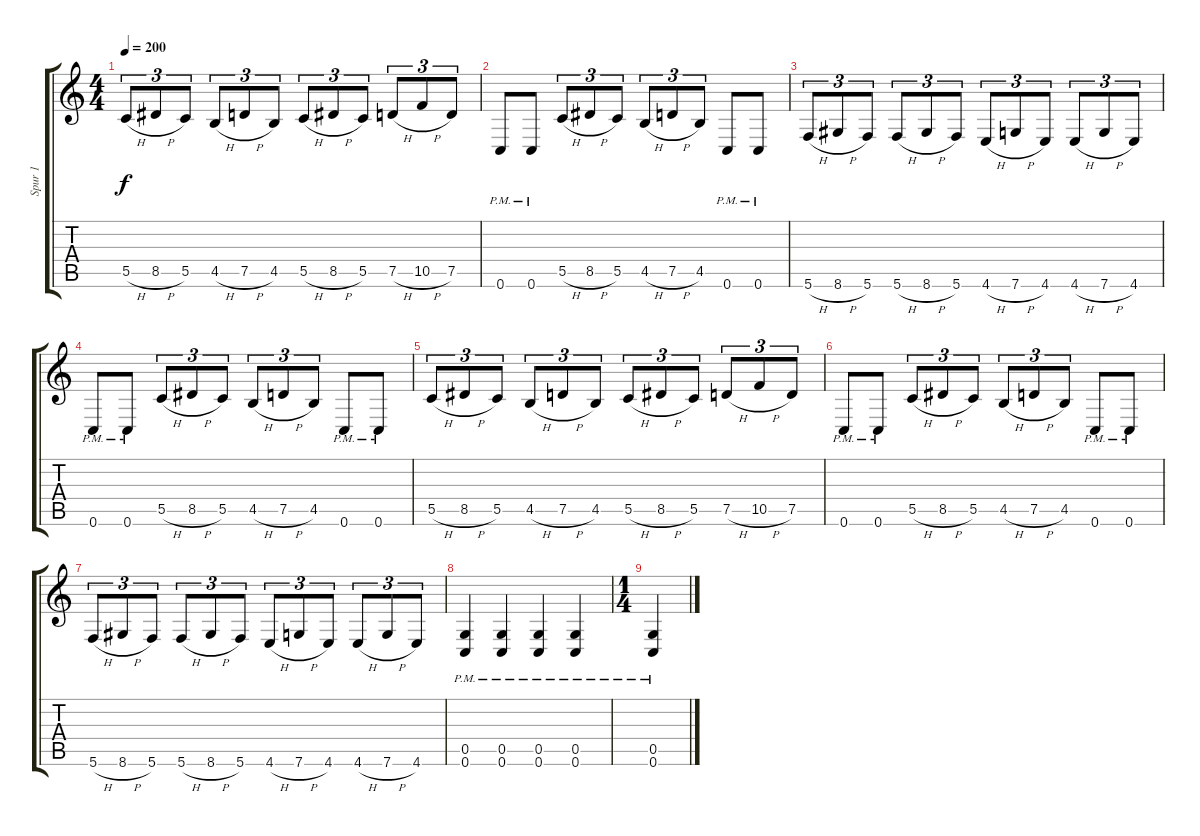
\track ("Spur 1" "Spur 1") {instrument distortionguitar}
\staff {score tabs}
\tuning (D4 A3 F3 C3 G2 C2) {hide}
\ts (4 4)
\tempo 200
\clef g2
\ks c
5.5{h}.8{tu (3 2) dy f} 8.5{h}.8{tu (3 2)} 5.5.8{tu (3 2)} 4.5{h}.8{tu (3 2)} 7.5{h}.8{tu (3 2)} 4.5.8{tu (3 2)} 5.5{h}.8{tu (3 2)} 8.5{h}.8{tu (3 2)} 5.5.8{tu (3 2)} 7.5{h}.8{tu (3 2)} 10.5{h}.8{tu (3 2)} 7.5.8{tu (3 2)} |
0.6{pm}.8 0.6{pm}.8 5.5{h}.8{tu (3 2)} 8.5{h}.8{tu (3 2)} 5.5.8{tu (3 2)} 4.5{h}.8{tu (3 2)} 7.5{h}.8{tu (3 2)} 4.5.8{tu (3 2)} 0.6{pm}.8 0.6{pm}.8 |
5.6{h}.8{tu (3 2)} 8.6{h}.8{tu (3 2)} 5.6.8{tu (3 2)} 5.6{h}.8{tu (3 2)} 8.6{h}.8{tu (3 2)} 5.6.8{tu (3 2)} 4.6{h}.8{tu (3 2)} 7.6{h}.8{tu (3 2)} 4.6.8{tu (3 2)} 4.6{h}.8{tu (3 2)} 7.6{h}.8{tu (3 2)} 4.6.8{tu (3 2)} |
0.6{pm}.8 0.6{pm}.8 5.5{h}.8{tu (3 2)} 8.5{h}.8{tu (3 2)} 5.5.8{tu (3 2)} 4.5{h}.8{tu (3 2)} 7.5{h}.8{tu (3 2)} 4.5.8{tu (3 2)} 0.6{pm}.8 0.6{pm}.8 |
5.5{h}.8{tu (3 2)} 8.5{h}.8{tu (3 2)} 5.5.8{tu (3 2)} 4.5{h}.8{tu (3 2)} 7.5{h}.8{tu (3 2)} 4.5.8{tu (3 2)} 5.5{h}.8{tu (3 2)} 8.5{h}.8{tu (3 2)} 5.5.8{tu (3 2)} 7.5{h}.8{tu (3 2)} 10.5{h}.8{tu (3 2)} 7.5.8{tu (3 2)} |
0.6{pm}.8 0.6{pm}.8 5.5{h}.8{tu (3 2)} 8.5{h}.8{tu (3 2)} 5.5.8{tu (3 2)} 4.5{h}.8{tu (3 2)} 7.5{h}.8{tu (3 2)} 4.5.8{tu (3 2)} 0.6{pm}.8 0.6{pm}.8 |
5.6{h}.8{tu (3 2)} 8.6{h}.8{tu (3 2)} 5.6.8{tu (3 2)} 5.6{h}.8{tu (3 2)} 8.6{h}.8{tu (3 2)} 5.6.8{tu (3 2)} 4.6{h}.8{tu (3 2)} 7.6{h}.8{tu (3 2)} 4.6.8{tu (3 2)} 4.6{h}.8{tu (3 2)} 7.6{h}.8{tu (3 2)} 4.6.8{tu (3 2)} |
(0.5{pm} 0.6{pm}).4 (0.5{pm} 0.6{pm}).4 (0.5{pm} 0.6{pm}).4 (0.5{pm} 0.6{pm}).4 |
\ts (1 4)
(0.5{pm} 0.6{pm}).4
